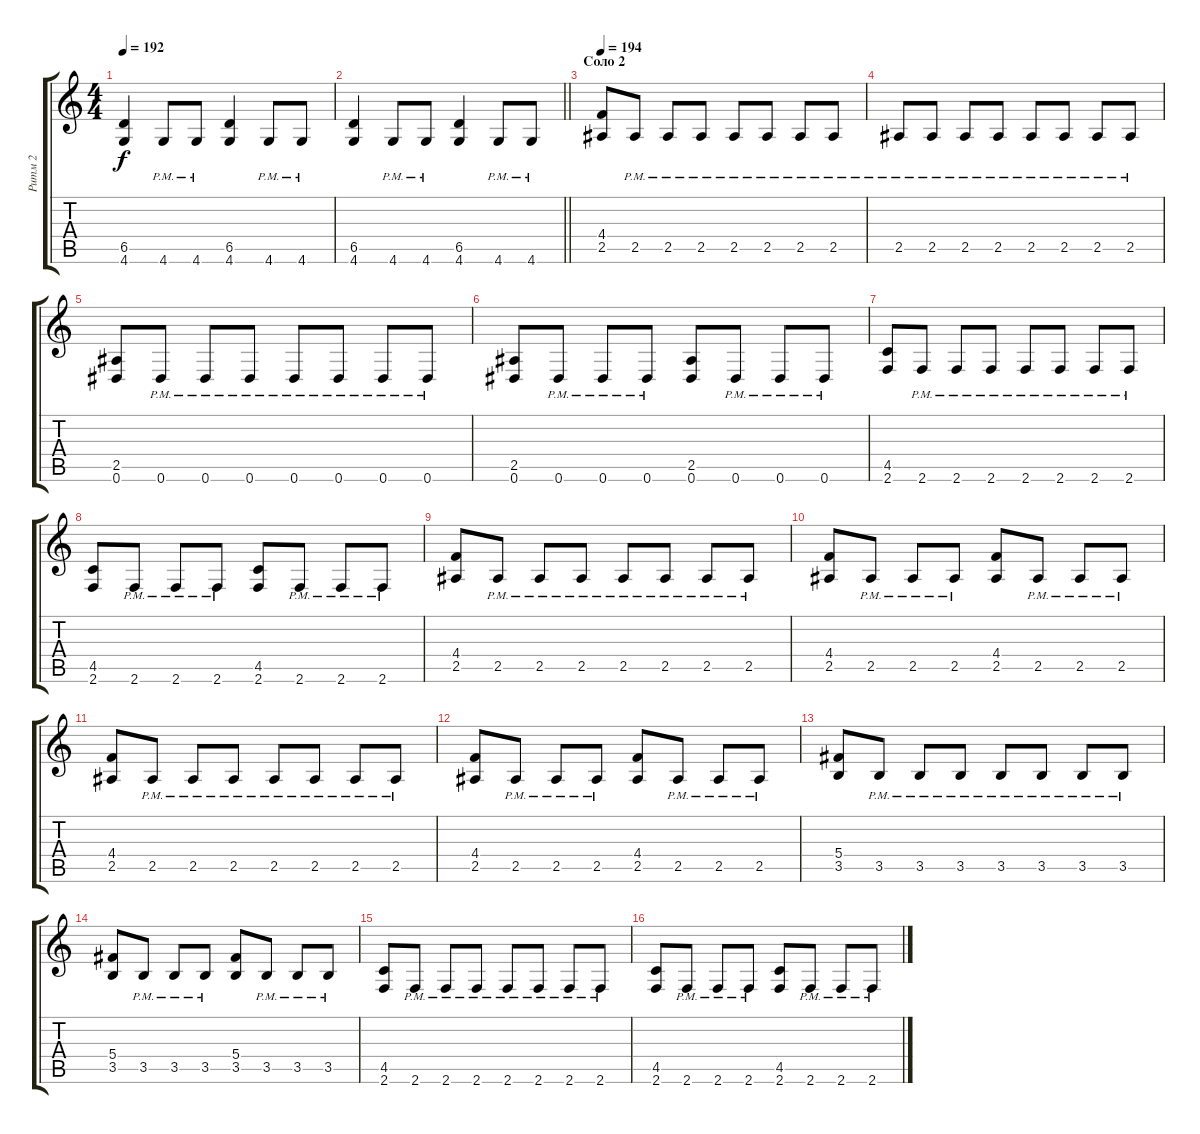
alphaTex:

\track ("Ритм 2" "Ритм 2") {instrument distortionguitar}
\staff {score tabs}
\tuning (Eb4 Bb3 Gb3 Db3 Ab2 Eb2) {hide}
\ts (4 4)
\tempo 192
\clef g2
\ks c
(6.5 4.6).4{dy f} 4.6{pm}.8 4.6{pm}.8 (6.5 4.6).4 4.6{pm}.8 4.6{pm}.8 |
\barLineRight lightlight
(6.5 4.6).4 4.6{pm}.8 4.6{pm}.8 (6.5 4.6).4 4.6{pm}.8 4.6{pm}.8 |
\section ("" "Соло 2")
\tempo 194
(4.4 2.5).8 2.5{pm}.8 2.5{pm}.8 2.5{pm}.8 2.5{pm}.8 2.5{pm}.8 2.5{pm}.8 2.5{pm}.8 |
2.5{pm}.8 2.5{pm}.8 2.5{pm}.8 2.5{pm}.8 2.5{pm}.8 2.5{pm}.8 2.5{pm}.8 2.5{pm}.8 |
(2.5 0.6).8 0.6{pm}.8 0.6{pm}.8 0.6{pm}.8 0.6{pm}.8 0.6{pm}.8 0.6{pm}.8 0.6{pm}.8 |
(2.5 0.6).8 0.6{pm}.8 0.6{pm}.8 0.6{pm}.8 (2.5 0.6).8 0.6{pm}.8 0.6{pm}.8 0.6{pm}.8 |
(4.5 2.6).8 2.6{pm}.8 2.6{pm}.8 2.6{pm}.8 2.6{pm}.8 2.6{pm}.8 2.6{pm}.8 2.6{pm}.8 |
(4.5 2.6).8 2.6{pm}.8 2.6{pm}.8 2.6{pm}.8 (4.5 2.6).8 2.6{pm}.8 2.6{pm}.8 2.6{pm}.8 |
(4.4 2.5).8 2.5{pm}.8 2.5{pm}.8 2.5{pm}.8 2.5{pm}.8 2.5{pm}.8 2.5{pm}.8 2.5{pm}.8 |
(4.4 2.5).8 2.5{pm}.8 2.5{pm}.8 2.5{pm}.8 (4.4 2.5).8 2.5{pm}.8 2.5{pm}.8 2.5{pm}.8 |
(4.4 2.5).8 2.5{pm}.8 2.5{pm}.8 2.5{pm}.8 2.5{pm}.8 2.5{pm}.8 2.5{pm}.8 2.5{pm}.8 |
(4.4 2.5).8 2.5{pm}.8 2.5{pm}.8 2.5{pm}.8 (4.4 2.5).8 2.5{pm}.8 2.5{pm}.8 2.5{pm}.8 |
(5.4 3.5).8 3.5{pm}.8 3.5{pm}.8 3.5{pm}.8 3.5{pm}.8 3.5{pm}.8 3.5{pm}.8 3.5{pm}.8 |
(5.4 3.5).8 3.5{pm}.8 3.5{pm}.8 3.5{pm}.8 (5.4 3.5).8 3.5{pm}.8 3.5{pm}.8 3.5{pm}.8 |
(4.5 2.6).8 2.6{pm}.8 2.6{pm}.8 2.6{pm}.8 2.6{pm}.8 2.6{pm}.8 2.6{pm}.8 2.6{pm}.8 |
(4.5 2.6).8 2.6{pm}.8 2.6{pm}.8 2.6{pm}.8 (4.5 2.6).8 2.6{pm}.8 2.6{pm}.8 2.6{pm}.8
